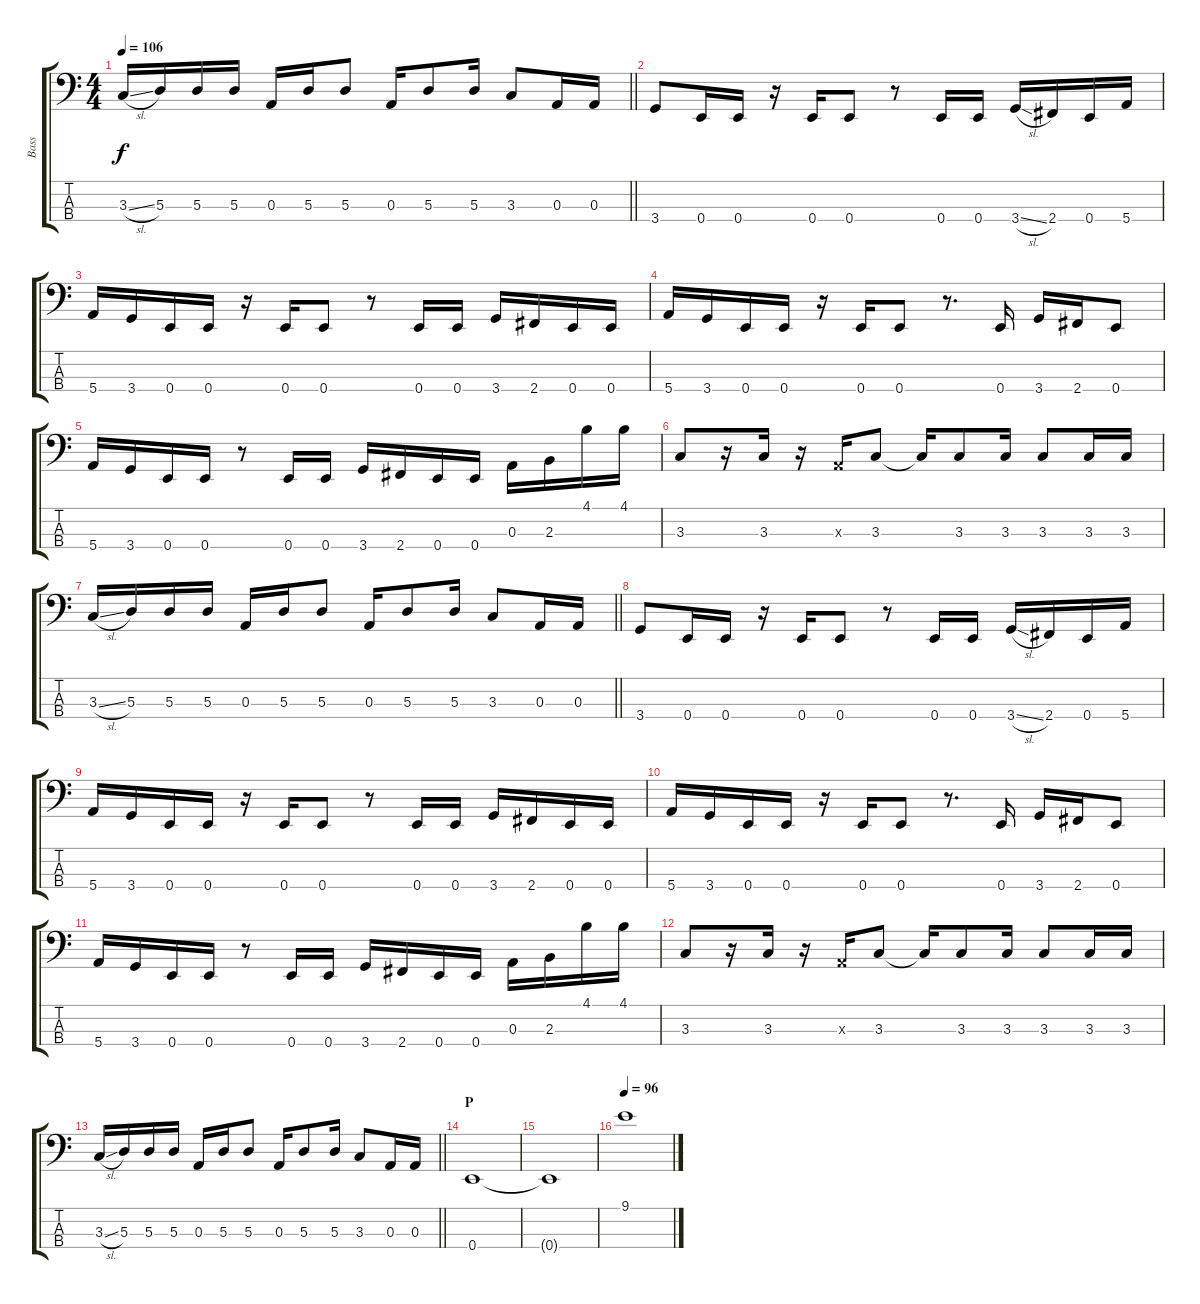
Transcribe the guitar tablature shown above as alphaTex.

\track ("Bass" "Bass") {instrument electricbasspick}
\staff {score tabs}
\tuning (G2 D2 A1 E1) {hide}
\ts (4 4)
\tempo 106
\clef f4
\barLineRight lightlight
\ks c
3.3{sl}.16{dy f} 5.3.16 5.3.16 5.3.16 0.3.16 5.3.16 5.3.8 0.3.16 5.3.8 5.3.16 3.3.8 0.3.16 0.3.16 |
3.4.8 0.4.16 0.4.16 r.16 0.4.16 0.4.8 r.8 0.4.16 0.4.16 3.4{sl}.16 2.4.16 0.4.16 5.4.16 |
5.4.16 3.4.16 0.4.16 0.4.16 r.16 0.4.16 0.4.8 r.8 0.4.16 0.4.16 3.4.16 2.4.16 0.4.16 0.4.16 |
5.4.16 3.4.16 0.4.16 0.4.16 r.16 0.4.16 0.4.8 r.8{d} 0.4.16 3.4.16 2.4.16 0.4.8 |
5.4.16 3.4.16 0.4.16 0.4.16 r.8 0.4.16 0.4.16 3.4.16 2.4.16 0.4.16 0.4.16 0.3.16 2.3.16 4.1.16 4.1.16 |
3.3.8 r.16 3.3.16 r.16 0.3{x}.16 3.3.8 3.3{t}.16 3.3.8 3.3.16 3.3.8 3.3.16 3.3.16 |
\barLineRight lightlight
3.3{sl}.16 5.3.16 5.3.16 5.3.16 0.3.16 5.3.16 5.3.8 0.3.16 5.3.8 5.3.16 3.3.8 0.3.16 0.3.16 |
3.4.8 0.4.16 0.4.16 r.16 0.4.16 0.4.8 r.8 0.4.16 0.4.16 3.4{sl}.16 2.4.16 0.4.16 5.4.16 |
5.4.16 3.4.16 0.4.16 0.4.16 r.16 0.4.16 0.4.8 r.8 0.4.16 0.4.16 3.4.16 2.4.16 0.4.16 0.4.16 |
5.4.16 3.4.16 0.4.16 0.4.16 r.16 0.4.16 0.4.8 r.8{d} 0.4.16 3.4.16 2.4.16 0.4.8 |
5.4.16 3.4.16 0.4.16 0.4.16 r.8 0.4.16 0.4.16 3.4.16 2.4.16 0.4.16 0.4.16 0.3.16 2.3.16 4.1.16 4.1.16 |
3.3.8 r.16 3.3.16 r.16 0.3{x}.16 3.3.8 3.3{t}.16 3.3.8 3.3.16 3.3.8 3.3.16 3.3.16 |
\barLineRight lightlight
3.3{sl}.16 5.3.16 5.3.16 5.3.16 0.3.16 5.3.16 5.3.8 0.3.16 5.3.8 5.3.16 3.3.8 0.3.16 0.3.16 |
\section ("" "P")
0.4.1 |
0.4{t}.1 |
\tempo 96
9.1.1
